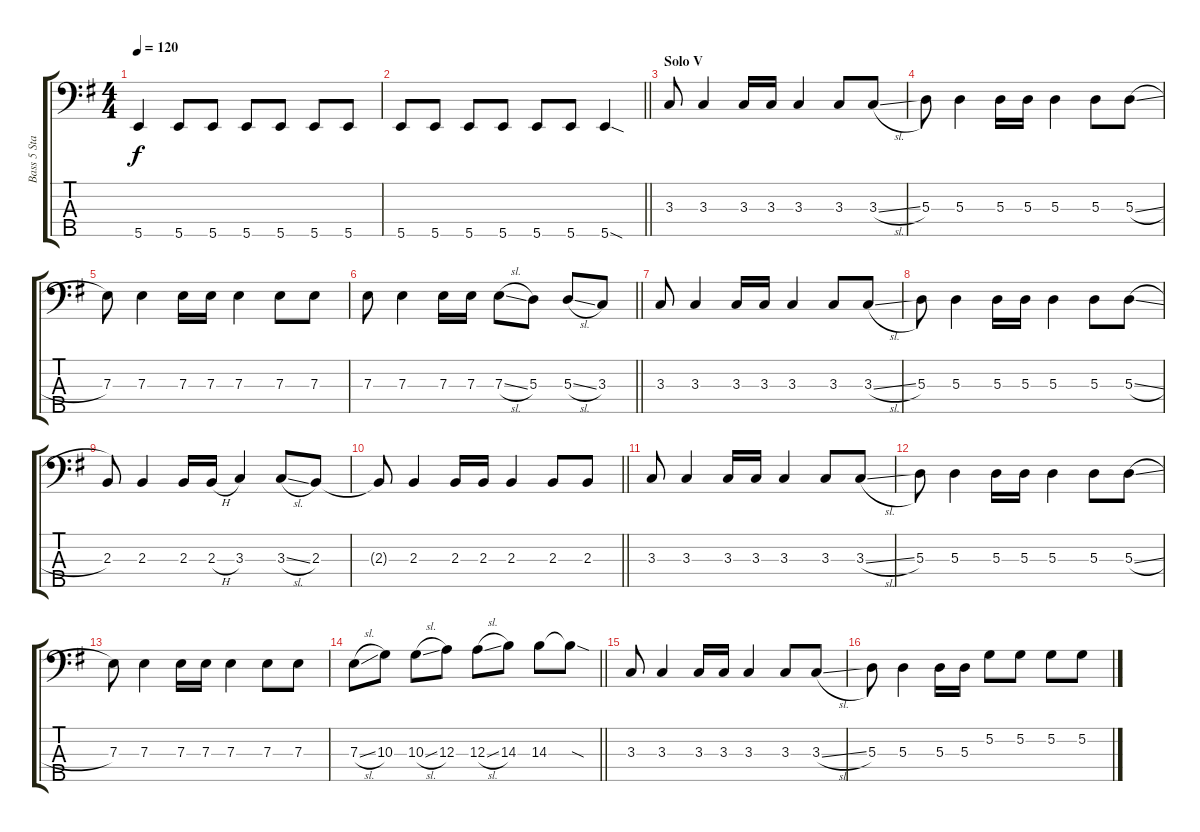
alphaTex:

\track ("Bass 5 Standard" "Bass 5 Sta") {instrument electricbassfinger}
\staff {score tabs}
\tuning (G2 D2 A1 E1 B0) {hide}
\ts (4 4)
\tempo 120
\clef f4
\ks eminor
5.5.4{dy f} 5.5.8{volume 10} 5.5.8{volume 16} 5.5.8 5.5.8 5.5.8 5.5.8 |
\barLineRight lightlight
5.5.8 5.5.8 5.5.8 5.5.8 5.5.8 5.5.8 5.5{sod}.4 |
\section ("" "Solo V")
3.3.8 3.3.4 3.3.16 3.3.16 3.3.4 3.3.8 3.3{sl}.8 |
5.3.8 5.3.4 5.3.16 5.3.16 5.3.4 5.3.8 5.3{sl}.8 |
7.3.8 7.3.4 7.3.16 7.3.16 7.3.4 7.3.8 7.3.8 |
\barLineRight lightlight
7.3.8 7.3.4 7.3.16 7.3.16 7.3{sl}.8 5.3.8 5.3{sl}.8 3.3.8 |
3.3.8 3.3.4 3.3.16 3.3.16 3.3.4 3.3.8 3.3{sl}.8 |
5.3.8 5.3.4 5.3.16 5.3.16 5.3.4 5.3.8 5.3{sl}.8 |
2.3.8 2.3.4 2.3.16 2.3{h}.16 3.3.4 3.3{sl}.8 2.3.8 |
\barLineRight lightlight
2.3{t}.8 2.3.4 2.3.16 2.3.16 2.3.4 2.3.8 2.3.8 |
3.3.8 3.3.4 3.3.16 3.3.16 3.3.4 3.3.8 3.3{sl}.8 |
5.3.8 5.3.4 5.3.16 5.3.16 5.3.4 5.3.8 5.3{sl}.8 |
7.3.8 7.3.4 7.3.16 7.3.16 7.3.4 7.3.8 7.3.8 |
\barLineRight lightlight
7.3{sl}.8 10.3.8 10.3{sl}.8 12.3.8 12.3{sl}.8 14.3.8 14.3.8 14.3{sod t}.8 |
3.3.8 3.3.4 3.3.16 3.3.16 3.3.4 3.3.8 3.3{sl}.8 |
5.3.8 5.3.4 5.3.16 5.3.16 5.2.8 5.2.8 5.2.8 5.2.8
